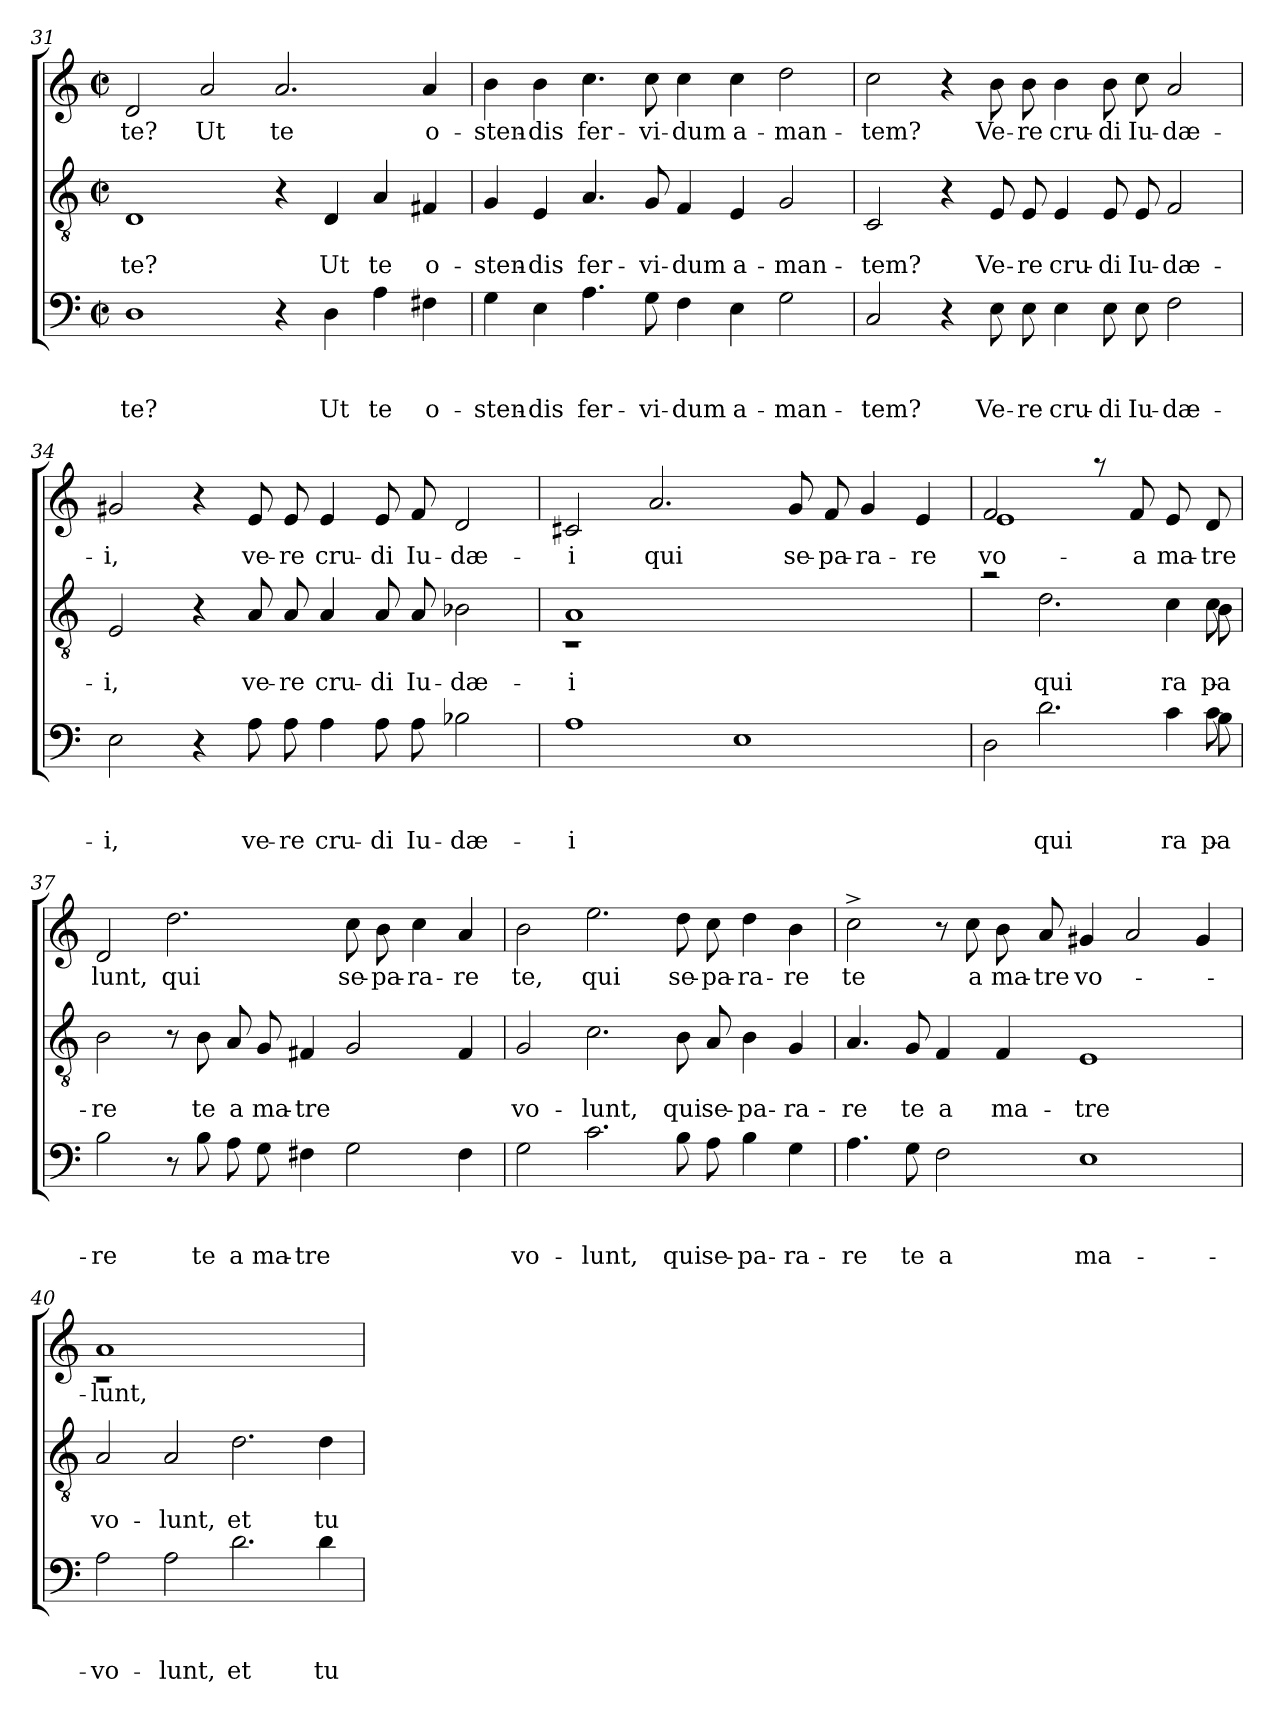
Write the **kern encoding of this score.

**kern	**text	**text	**text	**kern	**text	**text	**kern	**text
*part3	*part3	*part3	*part3	*part2	*part2	*part2	*part1	*part1
*staff3	*staff3	*staff3	*staff3	*staff2	*staff2	*staff2	*staff1	*staff1
*clefF4	*	*	*	*clefGv2	*	*	*clefG2	*
*k[]	*	*	*	*k[]	*	*	*k[]	*
*C:	*	*	*	*C:	*	*	*C:	*
*M2/2	*	*	*	*M2/2	*	*	*M2/2	*
*met(c|)	*	*	*	*met(c|)	*	*	*met(c|)	*
=31	=31	=31	=31	=31	=31	=31	=31	=31
!	!	!	!LO:LY:a	!	!	!LO:LY:b	!	!LO:LY:b
1D	.	.	-te?	1D	.	-te?	2d/	-te?
!	!	!	!	!	!	!	!	!LO:LY:b
.	.	.	.	.	.	.	2a/	Ut
!	!	!	!	!	!	!	!	!LO:LY:b
4r	.	.	.	4r	.	.	2.a/	te
!	!	!	!LO:LY:a	!	!	!LO:LY:b	!	!
4D\	.	.	Ut	4D/	.	Ut	.	.
!	!	!	!LO:LY:a	!	!	!LO:LY:b	!	!
4A\	.	.	te	4A/	.	te	.	.
!	!	!	!LO:LY:a	!	!	!LO:LY:b	!	!LO:LY:b
4F#X\	.	.	o-	4F#X/	.	o-	4a/	o-
=32	=32	=32	=32	=32	=32	=32	=32	=32
!	!	!	!LO:LY:a	!	!	!LO:LY:b	!	!LO:LY:b
4G\	.	.	-sten-	4G/	.	-sten-	4b\	-sten-
!	!	!	!LO:LY:a	!	!	!LO:LY:b	!	!LO:LY:b
4E\	.	.	-dis	4E/	.	-dis	4b\	-dis
!	!	!	!LO:LY:a	!	!	!LO:LY:b	!	!LO:LY:b
4.A\	.	.	fer-	4.A/	.	fer-	4.cc\	fer-
!	!	!	!LO:LY:a	!	!	!LO:LY:b	!	!LO:LY:b
8G\	.	.	-vi-	8G/	.	-vi-	8cc\	-vi-
!	!	!	!LO:LY:a	!	!	!LO:LY:b	!	!LO:LY:b
4F\	.	.	-dum	4F/	.	-dum	4cc\	-dum
!	!	!	!LO:LY:a	!	!	!LO:LY:b	!	!LO:LY:b
4E\	.	.	a-	4E/	.	a-	4cc\	a-
!	!	!	!LO:LY:a	!	!	!LO:LY:b	!	!LO:LY:b
2G\	.	.	-man-	2G/	.	-man-	2dd\	-man-
!!LO:LB:g=z
=33	=33	=33	=33	=33	=33	=33	=33	=33
!	!	!	!LO:LY:a	!	!	!LO:LY:b	!	!LO:LY:b
2C/	.	.	-tem?	2C/	.	-tem?	2cc\	-tem?
4r	.	.	.	4r	.	.	4r	.
!	!	!	!LO:LY:a	!	!	!LO:LY:b	!	!LO:LY:b
8E\	.	.	Ve-	8E/	.	Ve-	8b\	Ve-
!	!	!	!LO:LY:a	!	!	!LO:LY:b	!	!LO:LY:b
8E\	.	.	-re	8E/	.	-re	8b\	-re
!	!	!	!LO:LY:a	!	!	!LO:LY:b	!	!LO:LY:b
4E\	.	.	cru-	4E/	.	cru-	4b\	cru-
!	!	!	!LO:LY:a	!	!	!LO:LY:b	!	!LO:LY:b
8E\	.	.	-di	8E/	.	-di	8b\	-di
!	!	!	!LO:LY:a	!	!	!LO:LY:b	!	!LO:LY:b
8E\	.	.	Iu-	8E/	.	Iu-	8cc\	Iu-
!	!	!	!LO:LY:a	!	!	!LO:LY:b	!	!LO:LY:b
2F\	.	.	-dæ-	2F/	.	-dæ-	2a/	-dæ-
=34	=34	=34	=34	=34	=34	=34	=34	=34
!	!	!	!LO:LY:a	!	!	!LO:LY:b	!	!LO:LY:b
2E\	.	.	-i,	2E/	.	-i,	2g#X/	-i,
4r	.	.	.	4r	.	.	4r	.
!	!	!	!LO:LY:a	!	!	!LO:LY:b	!	!LO:LY:b
8A\	.	.	ve-	8A/	.	ve-	8e/	ve-
!	!	!	!LO:LY:a	!	!	!LO:LY:b	!	!LO:LY:b
8A\	.	.	-re	8A/	.	-re	8e/	-re
!	!	!	!LO:LY:a	!	!	!LO:LY:b	!	!LO:LY:b
4A\	.	.	cru-	4A/	.	cru-	4e/	cru-
!	!	!	!LO:LY:a	!	!	!LO:LY:b	!	!LO:LY:b
8A\	.	.	-di	8A/	.	-di	8e/	-di
!	!	!	!LO:LY:a	!	!	!LO:LY:b	!	!LO:LY:b
8A\	.	.	Iu-	8A/	.	Iu-	8f/	Iu-
!	!	!	!LO:LY:a	!	!	!LO:LY:b	!	!LO:LY:b
2B-X\	.	.	-dæ-	2B-X\	.	-dæ-	2d/	-dæ-
=35	=35	=35	=35	=35	=35	=35	=35	=35
*	*	*	*	*^	*	*	*	*
!	!	!	!LO:LY:a:rj	!	!LO:N:vis=1	!	!LO:LY:b:rj	!	!LO:LY:b
1A	.	.	-i	1A	0rC	.	-i	2c#X/	-i
!	!	!	!	!	!	!	!	!	!LO:LY:b
.	.	.	.	.	.	.	.	2.a/	qui
1E	.	.	.	1ryy	.	.	.	.	.
!	!	!	!	!	!	!	!	!	!LO:LY:b
.	.	.	.	.	.	.	.	8g/	se-
!	!	!	!	!	!	!	!	!	!LO:LY:b
.	.	.	.	.	.	.	.	8f/	-pa-
!	!	!	!	!	!	!	!	!	!LO:LY:b
.	.	.	.	.	.	.	.	4g/	-ra-
!	!	!	!	!	!	!	!	!	!LO:LY:b
.	.	.	.	.	.	.	.	4e/	-re
!!LO:LB:g=z
=36	=36	=36	=36	=36	=36	=36	=36	=36	=36
*^	*	*	*	*^	*	*	*	*	*
*	*^	*	*	*	*	*	*^	*	*	*	*
*	*	*^	*	*	*	*	*	*	*	*	*	*	*
!	!	!	!	!	!	!	!	!	!	!	!	!	!	!LO:LY:b
*	*	*	*	*	*	*	*	*	*	*	*	*	*^	*
!	!	!	!	!	!	!	!	!	!	!	!	!	!	!	!LO:LY:b
2D\	4ryy	2..ryy	2..ryy	.	.	.	2ra	4ryy	2..ryy	2..ryy	.	.	2f/	1e	vo-
!	!	!	!	!	!	!LO:LY:a	!	!	!	!	!	!LO:LY:b	!	!	!
.	2.d\	.	.	.	.	-qui	.	2.d\	.	.	.	-qui	.	.	.
4ryy	.	.	.	.	.	.	4ryy	.	.	.	.	.	8raa	.	.
!	!	!	!	!	!	!	!	!	!	!	!	!	!	!	!LO:LY:b
.	.	.	.	.	.	.	.	.	.	.	.	.	8f/	.	a
!	!	!	!	!	!	!LO:LY:a	!	!	!	!	!	!LO:LY:b	!	!	!LO:LY:b
4c\	.	.	.	.	.	ra-	4c\	.	.	.	.	ra-	8e/	.	ma-
!	!	!	!	!	!	!LO:LY:a	!	!	!	!	!	!	!	!	!
!	!	!	!	!	!	!LO:LY:a	!	!	!	!	!	!LO:LY:b	!	!	!
!	!	!	!	!	!	!	!	!	!	!	!	!LO:LY:b	!	!	!LO:LY:b
.	.	8c\	8B\	.	.	-pa-	.	.	8c\	8B\	.	-pa-	8d/	.	-tre
*	*	*	*	*	*	*	*	*	*	*	*	*	*v	*v	*
=37	=37	=37	=37	=37	=37	=37	=37	=37	=37	=37	=37	=37	=37	=37
!	!	!	!	!	!	!LO:LY:a	!	!	!	!	!	!LO:LY:b	!	!LO:LY:b
*v	*v	*v	*v	*	*	*	*	*	*	*	*	*	*	*
*	*	*	*	*v	*v	*v	*v	*	*	*	*
2B\	.	.	-re	2B\	.	-re	2d/	-lunt,
!	!	!	!	!	!	!	!	!LO:LY:b
8r	.	.	.	8r	.	.	2.dd\	qui
!	!	!	!LO:LY:a	!	!	!LO:LY:b	!	!
8B\	.	.	te	8B\	.	te	.	.
!	!	!	!LO:LY:a	!	!	!LO:LY:b	!	!
8A\	.	.	a	8A/	.	a	.	.
!	!	!	!LO:LY:a	!	!	!LO:LY:b	!	!
8G\	.	.	ma-	8G/	.	ma-	.	.
!	!	!	!LO:LY:a	!	!	!LO:LY:b	!	!
4F#X\	.	.	-tre	4F#X/	.	-tre	.	.
!	!	!	!	!	!	!	!	!LO:LY:b
2G\	.	.	.	2G/	.	.	8cc\	se-
!	!	!	!	!	!	!	!	!LO:LY:b
.	.	.	.	.	.	.	8b\	-pa-
!	!	!	!	!	!	!	!	!LO:LY:b
.	.	.	.	.	.	.	4cc\	-ra-
!	!	!	!	!	!	!	!	!LO:LY:b
4F#\	.	.	.	4F#/	.	.	4a/	-re
=38	=38	=38	=38	=38	=38	=38	=38	=38
!	!	!	!LO:LY:a	!	!	!LO:LY:b	!	!LO:LY:b
2G\	.	.	vo-	2G/	.	vo-	2b\	te,
!	!	!	!LO:LY:a	!	!	!LO:LY:b	!	!LO:LY:b
2.c\	.	.	-lunt,	2.c\	.	-lunt,	2.ee\	qui
!	!	!	!LO:LY:a	!	!	!LO:LY:b	!	!LO:LY:b
8B\	.	.	qui	8B\	.	qui	8dd\	se-
!	!	!	!LO:LY:a:rj	!	!	!LO:LY:b:rj	!	!LO:LY:b:rj
8A\	.	.	se-	8A/	.	se-	8cc\	-pa-
!	!	!	!LO:LY:a	!	!	!LO:LY:b	!	!LO:LY:b
4B\	.	.	-pa-	4B\	.	-pa-	4dd\	-ra-
!	!	!	!LO:LY:a	!	!	!LO:LY:b	!	!LO:LY:b
4G\	.	.	-ra-	4G/	.	-ra-	4b\	-re
!!LO:PB:g=z
=39	=39	=39	=39	=39	=39	=39	=39	=39
!	!	!	!LO:LY:a	!	!	!LO:LY:b	!	!LO:LY:b
4.A\	.	.	-re	4.A/	.	-re	2cc^>\	te
!	!	!	!LO:LY:a	!	!	!LO:LY:b	!	!
8G\	.	.	te	8G/	.	te	.	.
!	!	!	!LO:LY:a	!	!	!LO:LY:b	!	!
2F\	.	.	a	4F/	.	a	8r	.
!	!	!	!	!	!	!	!	!LO:LY:b
.	.	.	.	.	.	.	8cc\	a
!	!	!	!	!	!	!LO:LY:b	!	!LO:LY:b
.	.	.	.	4F/	.	ma-	8b\	ma-
!	!	!	!	!	!	!	!	!LO:LY:b
.	.	.	.	.	.	.	8a/	-tre
!	!	!	!LO:LY:a	!	!	!LO:LY:b	!	!LO:LY:b
1E	.	.	ma-	1E	.	-tre	4g#X/	vo-
.	.	.	.	.	.	.	2a/	.
.	.	.	.	.	.	.	4g#/	.
=40	=40	=40	=40	=40	=40	=40	=40	=40
*	*	*	*	*	*	*	*^	*
!	!	!	!LO:LY:a	!	!	!LO:LY:b	!	!LO:N:vis=1	!LO:LY:b
2A\	.	.	-vo-	2A/	.	vo-	1a	0rc	-lunt,
!	!	!	!LO:LY:a	!	!	!LO:LY:b	!	!	!
2A\	.	.	-lunt,	2A/	.	-lunt,	.	.	.
!	!	!	!LO:LY:a	!	!	!LO:LY:b	!	!	!
2.d\	.	.	et	2.d\	.	et	1ryy	.	.
!	!	!	!LO:LY:a	!	!	!LO:LY:b	!	!	!
4d\	.	.	tu	4d\	.	tu	.	.	.
*	*	*	*	*	*	*	*v	*v	*
=	=	=	=	=	=	=	=	=
*-	*-	*-	*-	*-	*-	*-	*-	*-
